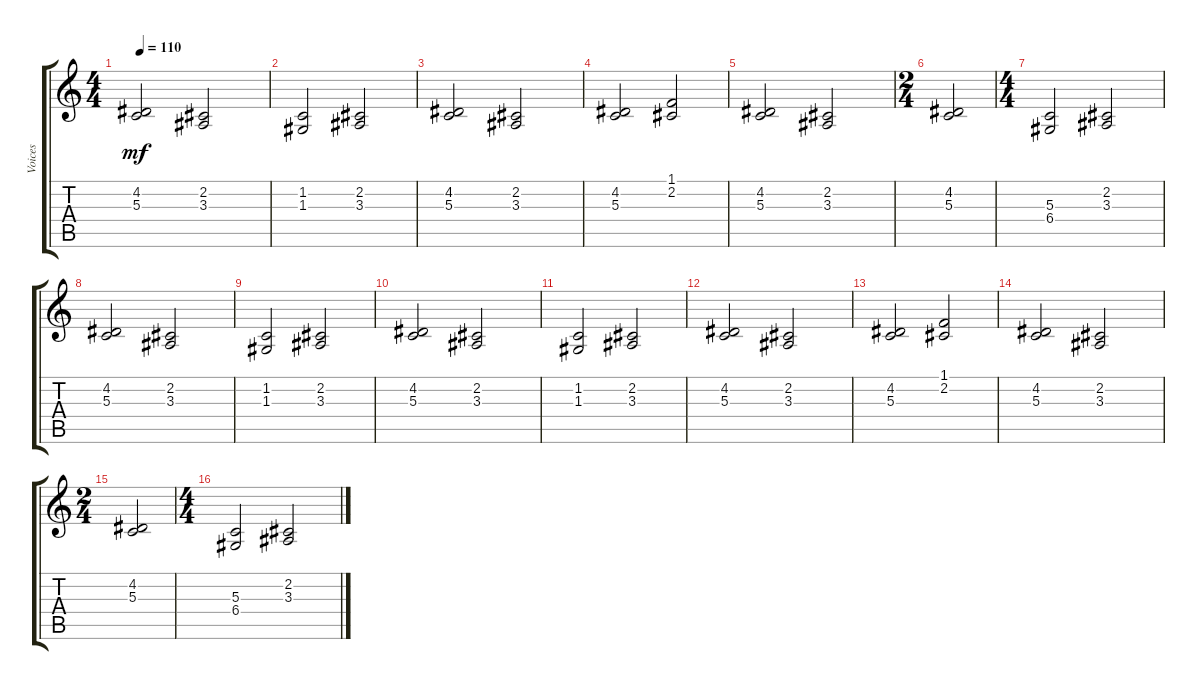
\track ("Voices              " "Voices    ") {instrument choiraahs}
\staff {score tabs}
\tuning (E4 B3 G3 D3 A2 E2) {hide}
\ts (4 4)
\tempo 110
\clef g2
\ks c
(4.2 5.3).2{dy mf} (2.2 3.3).2 |
(1.2 1.3).2 (2.2 3.3).2 |
(4.2 5.3).2 (2.2 3.3).2 |
(4.2 5.3).2 (1.1 2.2).2 |
(4.2 5.3).2 (2.2 3.3).2 |
\ts (2 4)
(4.2 5.3).2 |
\ts (4 4)
(5.3 6.4).2 (2.2 3.3).2 |
(4.2 5.3).2 (2.2 3.3).2 |
(1.2 1.3).2 (2.2 3.3).2 |
(4.2 5.3).2 (2.2 3.3).2 |
(1.2 1.3).2 (2.2 3.3).2 |
(4.2 5.3).2 (2.2 3.3).2 |
(4.2 5.3).2 (1.1 2.2).2 |
(4.2 5.3).2 (2.2 3.3).2 |
\ts (2 4)
(4.2 5.3).2 |
\ts (4 4)
(5.3 6.4).2 (2.2 3.3).2
